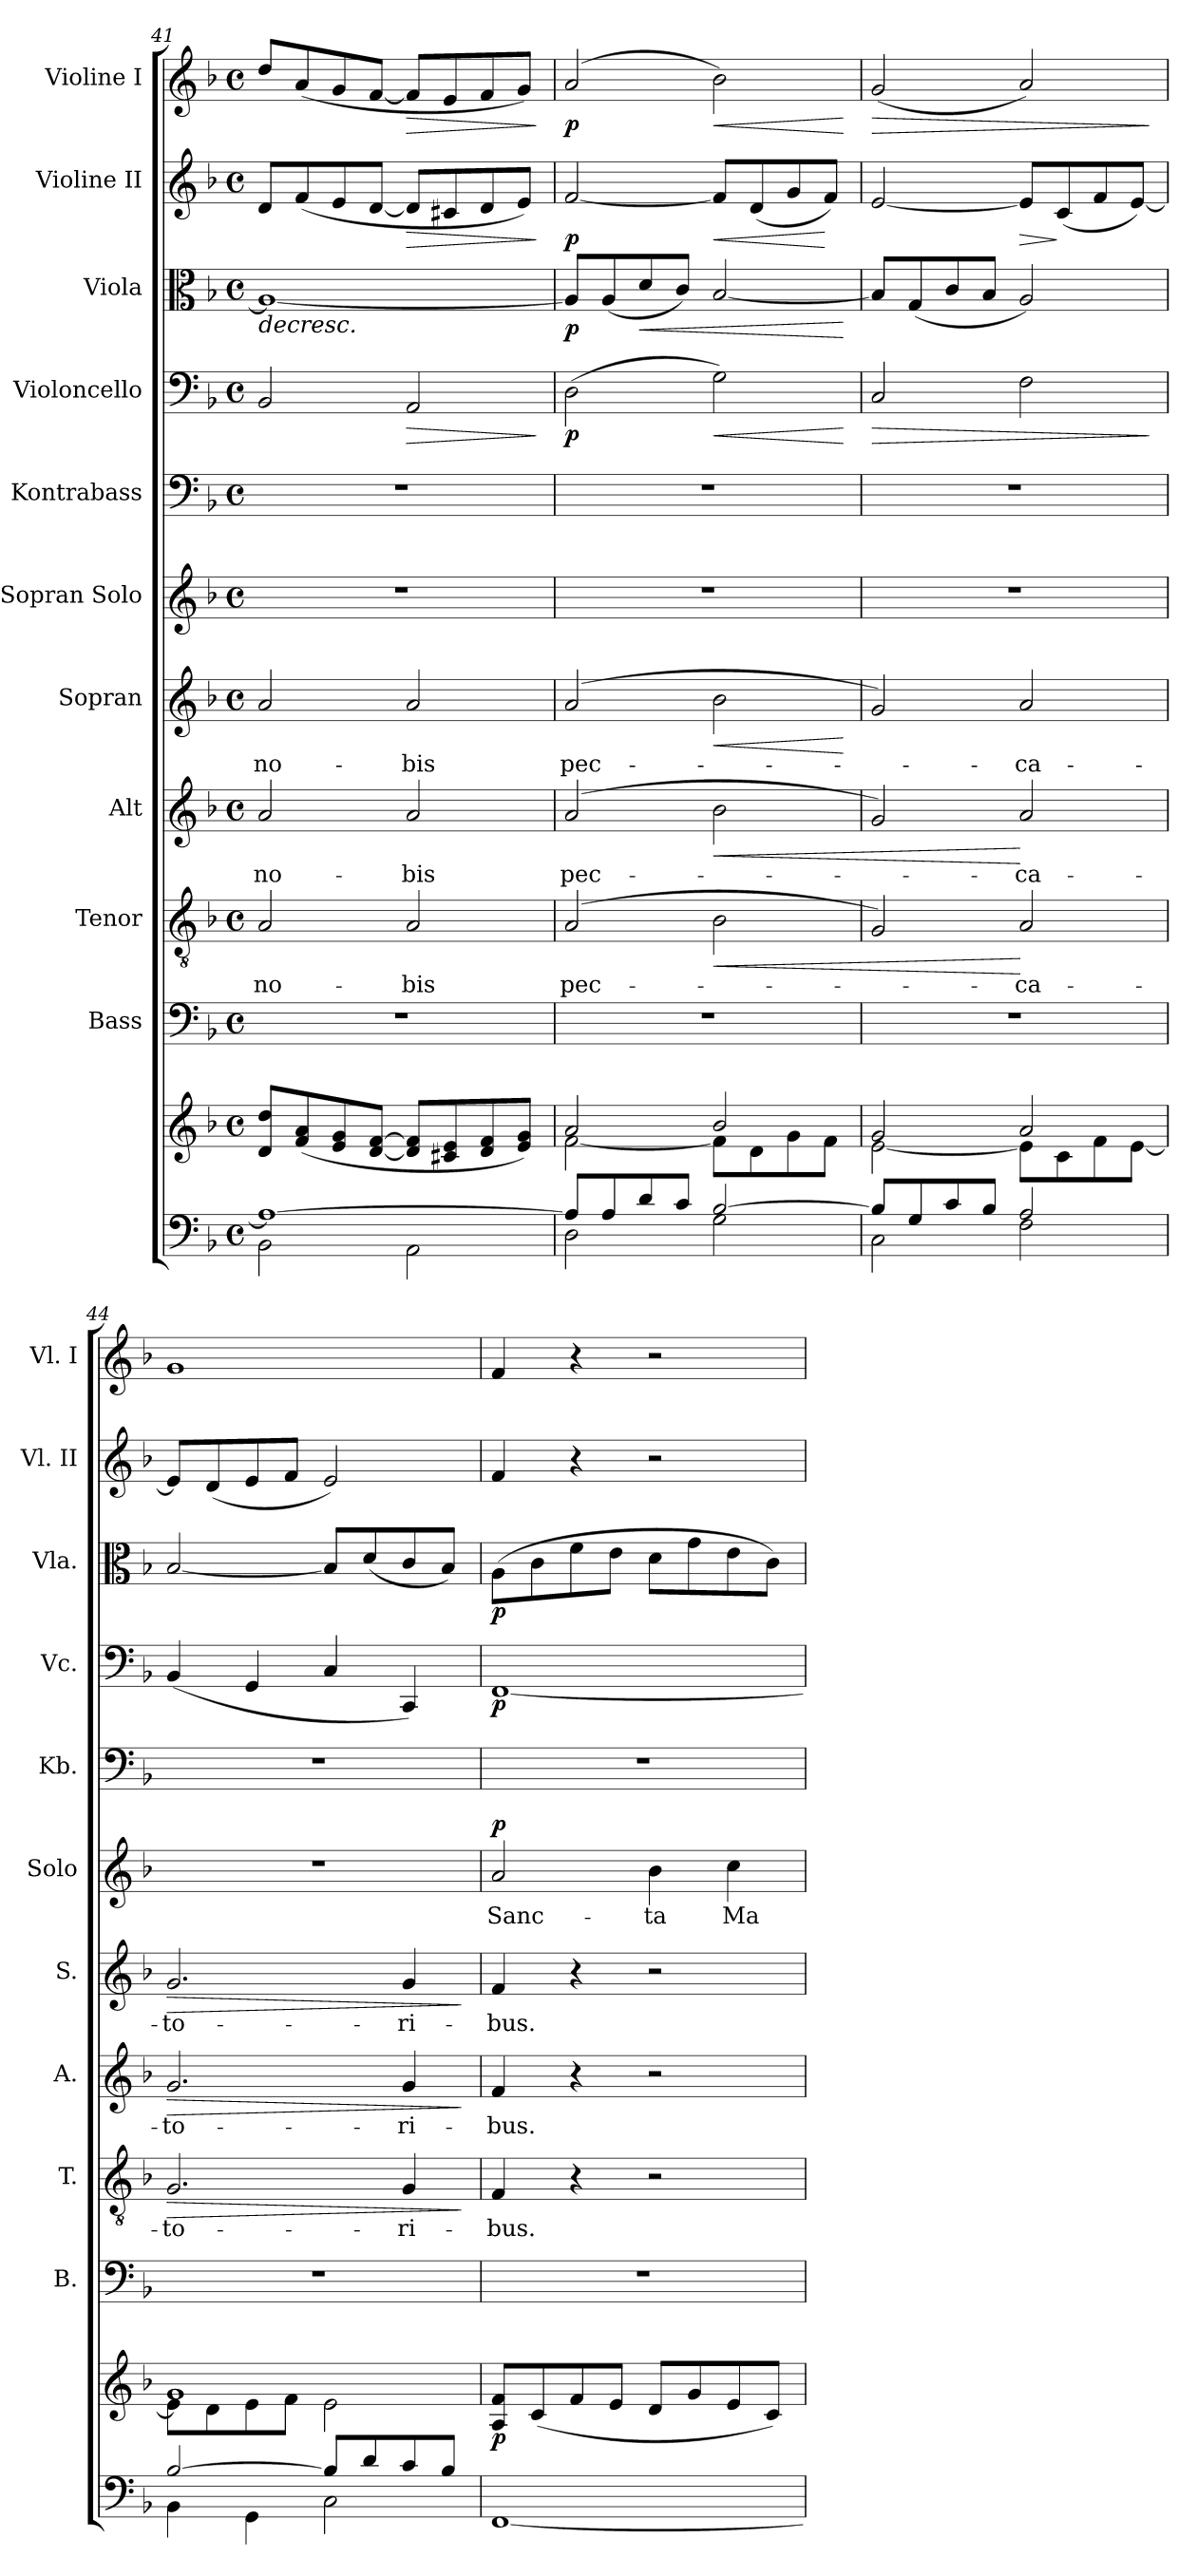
**kern	**kern	**dynam	**kern	**kern	**text	**dynam	**kern	**text	**dynam	**kern	**text	**dynam	**kern	**text	**dynam	**kern	**kern	**dynam	**kern	**dynam	**kern	**dynam	**kern	**dynam
*part11	*part11	*part11	*part10	*part9	*part9	*part9	*part8	*part8	*part8	*part7	*part7	*part7	*part6	*part6	*part6	*part5	*part4	*part4	*part3	*part3	*part2	*part2	*part1	*part1
*staff12	*staff11	*staff11/12	*staff10	*staff9	*staff9	*staff9	*staff8	*staff8	*staff8	*staff7	*staff7	*staff7	*staff6	*staff6	*staff6	*staff5	*staff4	*staff4	*staff3	*staff3	*staff2	*staff2	*staff1	*staff1
*	*	*	*I"Bass	*I"Tenor	*	*	*I"Alt	*	*	*I"Sopran	*	*	*I"Sopran Solo	*	*	*I"Kontrabass	*I"Violoncello	*	*I"Viola	*	*I"Violine II	*	*I"Violine I	*
*	*	*	*I'B.	*I'T.	*	*	*I'A.	*	*	*I'S.	*	*	*I'Solo	*	*	*I'Kb.	*I'Vc.	*	*I'Vla.	*	*I'Vl. II	*	*I'Vl. I	*
*clefF4	*clefG2	*	*clefF4	*clefGv2	*	*	*clefG2	*	*	*clefG2	*	*	*clefG2	*	*	*clefF4	*clefF4	*	*clefC3	*	*clefG2	*	*clefG2	*
*	*	*	*	*	*	*	*	*	*	*	*	*	*	*	*	*ITrd7c12	*	*	*	*	*	*	*	*
*k[b-]	*k[b-]	*	*k[b-]	*k[b-]	*	*	*k[b-]	*	*	*k[b-]	*	*	*k[b-]	*	*	*k[b-]	*k[b-]	*	*k[b-]	*	*k[b-]	*	*k[b-]	*
*F:	*F:	*	*F:	*F:	*	*	*F:	*	*	*F:	*	*	*F:	*	*	*F:	*F:	*	*F:	*	*F:	*	*F:	*
*M4/4	*M4/4	*	*M4/4	*M4/4	*	*	*M4/4	*	*	*M4/4	*	*	*M4/4	*	*	*M4/4	*M4/4	*	*M4/4	*	*M4/4	*	*M4/4	*
*met(c)	*met(c)	*	*met(c)	*met(c)	*	*	*met(c)	*	*	*met(c)	*	*	*met(c)	*	*	*met(c)	*met(c)	*	*met(c)	*	*met(c)	*	*met(c)	*
=41	=41	=41	=41	=41	=41	=41	=41	=41	=41	=41	=41	=41	=41	=41	=41	=41	=41	=41	=41	=41	=41	=41	=41	=41
*^	*	*	*	*	*	*	*	*	*	*	*	*	*	*	*	*	*	*	*	*	*	*	*	*
!	!	!	!	!	!	!LO:LY:b	!	!	!LO:LY:b	!	!	!LO:LY:b	!	!	!	!	!	!	!	!	!LO:HP:b	!	!	!	!
1A_	2BB-\	8d/ 8dd/L	.	1r	2A/	no-	.	2a/	no-	.	2a/	no-	.	1r	.	.	1r	2BB-/	.	1A_	>	8d/L	.	8dd/L	.
.	.	(<8f/ 8a/	.	.	.	.	.	.	.	.	.	.	.	.	.	.	.	.	.	.	.	(<8f/	.	(<8a/	.
.	.	8e/ 8g/	.	.	.	.	.	.	.	.	.	.	.	.	.	.	.	.	.	.	.	8e/	.	8g/	.
.	.	[8d/ [8f/J	.	.	.	.	.	.	.	.	.	.	.	.	.	.	.	.	.	.	.	[8d/J	.	[8f/J	.
!	!	!	!	!	!	!LO:LY:b	!	!	!LO:LY:b	!	!	!LO:LY:b	!	!	!	!	!	!	!LO:HP:b	!	!	!	!LO:HP:b	!	!LO:HP:b
.	2AA\	8d/] 8f/]L	.	.	2A/	-bis	.	2a/	-bis	.	2a/	-bis	.	.	.	.	.	2AA/	>	.	.	8d/L]	>	8f/L]	>
.	.	8c#X/ 8e/	.	.	.	.	.	.	.	.	.	.	.	.	.	.	.	.	.	.	.	8c#X/	.	8e/	.
.	.	8d/ 8f/	.	.	.	.	.	.	.	.	.	.	.	.	.	.	.	.	.	.	.	8d/	.	8f/	.
.	.	8e/ 8g/J)	.	.	.	.	.	.	.	.	.	.	.	.	.	.	.	.	.	.	.	8e/J)	.	8g/J)	.
*v	*v	*	*	*	*	*	*	*	*	*	*	*	*	*	*	*	*	*	*	*	*	*	*	*	*
.	.	.	.	.	.	.	.	.	.	.	.	.	.	.	.	.	.	]	.	.	.	]	.	]
=42	=42	=42	=42	=42	=42	=42	=42	=42	=42	=42	=42	=42	=42	=42	=42	=42	=42	=42	=42	=42	=42	=42	=42	=42
*^	*^	*	*	*	*	*	*	*	*	*	*	*	*	*	*	*	*	*	*	*	*	*	*	*
!	!	!	!	!	!	!	!LO:LY:b	!	!	!LO:LY:b	!	!	!LO:LY:b	!	!	!	!	!	!	!LO:DY:b	!	!LO:DY:b	!	!LO:DY:b	!	!LO:DY:b
8A/L]	2D\	2a/	[<2f\	.	1r	(2A/	pec-	.	(2a/	pec-	.	(2a/	pec-	.	1r	.	.	1r	(>2D\	p	8A/L]	p	[2f/	p	(2a/	p
8A/	.	.	.	.	.	.	.	.	.	.	.	.	.	.	.	.	.	.	.	.	(<8A/	]	.	.	.	.
!	!	!	!	!	!	!	!	!	!	!	!	!	!	!	!	!	!	!	!	!	!	!LO:HP:b	!	!	!	!
8d/	.	.	.	.	.	.	.	.	.	.	.	.	.	.	.	.	.	.	.	.	8d/	<	.	.	.	.
8c/J	.	.	.	.	.	.	.	.	.	.	.	.	.	.	.	.	.	.	.	.	8c/J)	.	.	.	.	.
!	!	!	!	!	!	!	!	!LO:HP:b	!	!	!LO:HP:b	!	!	!LO:HP:b	!	!	!	!	!	!LO:HP:b	!	!	!	!LO:HP:b	!	!LO:HP:b
[>2B-/	2G\	2b-/	8f\L]	.	.	2B-\	.	<	2b-\	.	<	2b-\	.	<	.	.	.	.	2G\)	<	[2B-/	.	8f/L]	<	2b-\)	<
.	.	.	8d\	.	.	.	.	.	.	.	.	.	.	.	.	.	.	.	.	.	.	.	(<8d/	.	.	.
.	.	.	8g\	.	.	.	.	.	.	.	.	.	.	.	.	.	.	.	.	.	.	.	8g/	.	.	.
.	.	.	8f\J	.	.	.	.	.	.	.	.	.	.	.	.	.	.	.	.	.	.	.	8f/J)	[	.	.
*v	*v	*	*	*	*	*	*	*	*	*	*	*	*	*	*	*	*	*	*	*	*	*	*	*	*	*
*	*v	*v	*	*	*	*	*	*	*	*	*	*	*	*	*	*	*	*	*	*	*	*	*	*	*
.	.	.	.	.	.	.	.	.	.	.	.	[	.	.	.	.	.	[	.	[	.	.	.	[
!!LO:PB:g=z
=43	=43	=43	=43	=43	=43	=43	=43	=43	=43	=43	=43	=43	=43	=43	=43	=43	=43	=43	=43	=43	=43	=43	=43	=43
*^	*^	*	*	*	*	*	*	*	*	*	*	*	*	*	*	*	*	*	*	*	*	*	*	*
!	!	!	!	!	!	!	!	!	!	!	!	!	!	!	!	!	!	!	!	!LO:HP:b	!	!	!	!	!	!LO:HP:b
8B-/L]	2C\	2g/	[<2e\	.	1r	2G/)	.	.	2g/)	.	.	2g/)	.	.	1r	.	.	1r	2C/	>	8B-/L]	.	[2e/	.	(<2g/	>
8G/	.	.	.	.	.	.	.	.	.	.	.	.	.	.	.	.	.	.	.	.	(<8G/	.	.	.	.	.
8c/	.	.	.	.	.	.	.	.	.	.	.	.	.	.	.	.	.	.	.	.	8c/	.	.	.	.	.
8B-/J	.	.	.	.	.	.	.	.	.	.	.	.	.	.	.	.	.	.	.	.	8B-/J	.	.	.	.	.
!	!	!	!	!	!	!	!LO:LY:b	!	!	!LO:LY:b	!	!	!LO:LY:b	!	!	!	!	!	!	!	!	!	!	!LO:HP:b	!	!
2A/	2F\	2a/	8e\L]	.	.	2A/	-ca-	[	2a/	-ca-	[	2a/	-ca-	.	.	.	.	.	2F\	.	2A/)	.	8e/L]	>	2a/)	.
.	.	.	8c\	.	.	.	.	.	.	.	.	.	.	.	.	.	.	.	.	.	.	.	(<8c/	]	.	.
.	.	.	8f\	.	.	.	.	.	.	.	.	.	.	.	.	.	.	.	.	.	.	.	8f/	.	.	.
.	.	.	[<8e\J	.	.	.	.	.	.	.	.	.	.	.	.	.	.	.	.	.	.	.	[8e/J)	.	.	.
*v	*v	*	*	*	*	*	*	*	*	*	*	*	*	*	*	*	*	*	*	*	*	*	*	*	*	*
*	*v	*v	*	*	*	*	*	*	*	*	*	*	*	*	*	*	*	*	*	*	*	*	*	*	*
.	.	.	.	.	.	.	.	.	.	.	.	.	.	.	.	.	.	]	.	.	.	.	.	]
=44	=44	=44	=44	=44	=44	=44	=44	=44	=44	=44	=44	=44	=44	=44	=44	=44	=44	=44	=44	=44	=44	=44	=44	=44
*^	*^	*	*	*	*	*	*	*	*	*	*	*	*	*	*	*	*	*	*	*	*	*	*	*
!	!	!	!	!	!	!	!LO:LY:b	!LO:HP:b	!	!LO:LY:b	!LO:HP:b	!	!LO:LY:b	!LO:HP:b	!	!	!	!	!	!	!	!	!	!	!	!
[>2B-/	4BB-\	1g	8e\L]	.	1r	2.G/	-to-	>	2.g/	-to-	>	2.g/	-to-	>	1r	.	.	1r	(<4BB-/	.	[2B-/	.	8e/L]	.	1g	.
.	.	.	8d\	.	.	.	.	.	.	.	.	.	.	.	.	.	.	.	.	.	.	.	(<8d/	.	.	.
.	4GG\	.	8e\	.	.	.	.	.	.	.	.	.	.	.	.	.	.	.	4GG/	.	.	.	8e/	.	.	.
.	.	.	8f\J	.	.	.	.	.	.	.	.	.	.	.	.	.	.	.	.	.	.	.	8f/J	.	.	.
8B-/L]	2C\	.	2e\	.	.	.	.	.	.	.	.	.	.	.	.	.	.	.	4C/	.	8B-/L]	.	2e/)	.	.	.
8d/	.	.	.	.	.	.	.	.	.	.	.	.	.	.	.	.	.	.	.	.	(<8d/	.	.	.	.	.
!	!	!	!	!	!	!	!LO:LY:b	!	!	!LO:LY:b	!	!	!LO:LY:b	!	!	!	!	!	!	!	!	!	!	!	!	!
8c/	.	.	.	.	.	4G/	-ri-	.	4g/	-ri-	.	4g/	-ri-	.	.	.	.	.	4CC/)	.	8c/	.	.	.	.	.
8B-/J	.	.	.	.	.	.	.	.	.	.	.	.	.	.	.	.	.	.	.	.	8B-/J)	.	.	.	.	.
*v	*v	*	*	*	*	*	*	*	*	*	*	*	*	*	*	*	*	*	*	*	*	*	*	*	*	*
*	*v	*v	*	*	*	*	*	*	*	*	*	*	*	*	*	*	*	*	*	*	*	*	*	*	*
.	.	.	.	.	.	]	.	.	]	.	.	]	.	.	.	.	.	.	.	.	.	.	.	.
=45	=45	=45	=45	=45	=45	=45	=45	=45	=45	=45	=45	=45	=45	=45	=45	=45	=45	=45	=45	=45	=45	=45	=45	=45
!	!	!LO:DY:b	!	!	!LO:LY:b	!	!	!LO:LY:b	!	!	!LO:LY:b	!	!	!LO:LY:b	!LO:DY:a	!	!	!LO:DY:b	!	!LO:DY:b	!	!	!	!
[1FF	8A/ 8f/L	p	1r	4F/	-bus.	.	4f/	-bus.	.	4f/	-bus.	.	2a/	Sanc-	p	1r	[1FF	p	(>8A\L	p	4f/	.	4f/	.
.	(<8c/	.	.	.	.	.	.	.	.	.	.	.	.	.	.	.	.	.	8c\	.	.	.	.	.
.	8f/	.	.	4r	.	.	4r	.	.	4r	.	.	.	.	.	.	.	.	8f\	.	4r	.	4r	.
.	8e/J	.	.	.	.	.	.	.	.	.	.	.	.	.	.	.	.	.	8e\J	.	.	.	.	.
!	!	!	!	!	!	!	!	!	!	!	!	!	!	!LO:LY:b	!	!	!	!	!	!	!	!	!	!
.	8d/L	.	.	2r	.	.	2r	.	.	2r	.	.	4b-\	-ta	.	.	.	.	8d\L	.	2r	.	2r	.
.	8g/	.	.	.	.	.	.	.	.	.	.	.	.	.	.	.	.	.	8g\	.	.	.	.	.
!	!	!	!	!	!	!	!	!	!	!	!	!	!	!LO:LY:b	!	!	!	!	!	!	!	!	!	!
.	8e/	.	.	.	.	.	.	.	.	.	.	.	4cc\	Ma-	.	.	.	.	8e\	.	.	.	.	.
.	8c/J)	.	.	.	.	.	.	.	.	.	.	.	.	.	.	.	.	.	8c\J)	.	.	.	.	.
=	=	=	=	=	=	=	=	=	=	=	=	=	=	=	=	=	=	=	=	=	=	=	=	=
*-	*-	*-	*-	*-	*-	*-	*-	*-	*-	*-	*-	*-	*-	*-	*-	*-	*-	*-	*-	*-	*-	*-	*-	*-
